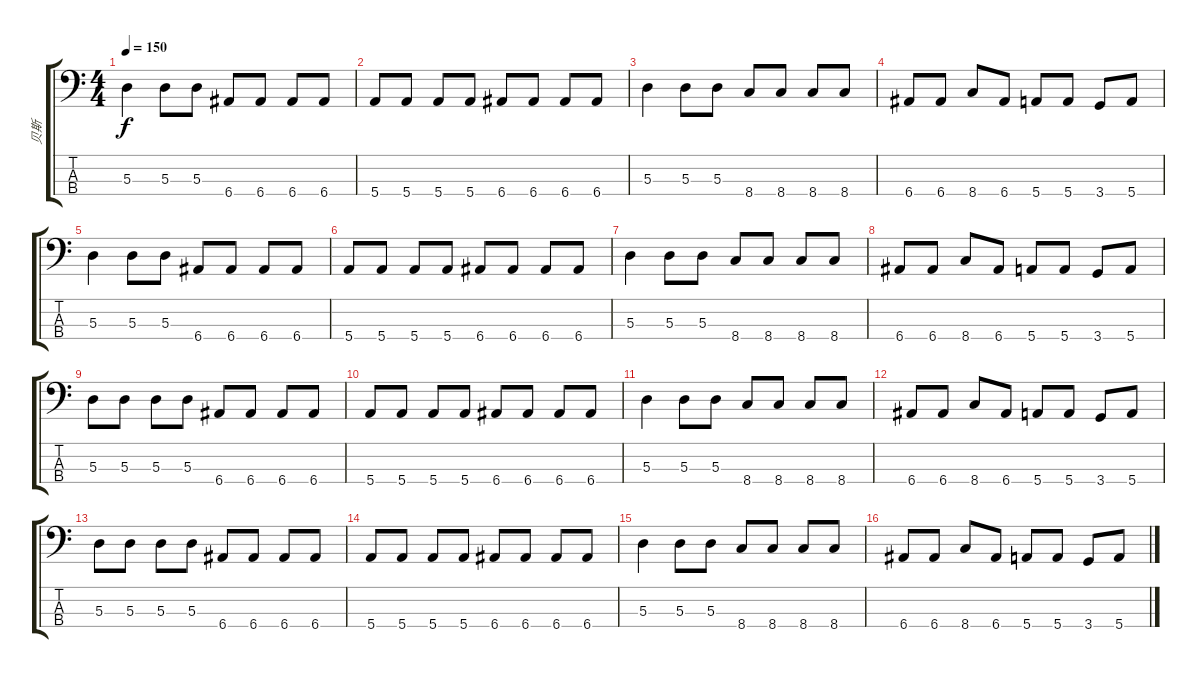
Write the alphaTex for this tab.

\track ("贝斯" "贝斯") {instrument electricbasspick}
\staff {score tabs}
\tuning (G2 D2 A1 E1) {hide}
\ts (4 4)
\tempo 150
\clef f4
\ks c
5.3.4{dy f} 5.3.8 5.3.8 6.4.8 6.4.8 6.4.8 6.4.8 |
5.4.8 5.4.8 5.4.8 5.4.8 6.4.8 6.4.8 6.4.8 6.4.8 |
5.3.4 5.3.8 5.3.8 8.4.8 8.4.8 8.4.8 8.4.8 |
6.4.8 6.4.8 8.4.8 6.4.8 5.4.8 5.4.8 3.4.8 5.4.8 |
5.3.4 5.3.8 5.3.8 6.4.8 6.4.8 6.4.8 6.4.8 |
5.4.8 5.4.8 5.4.8 5.4.8 6.4.8 6.4.8 6.4.8 6.4.8 |
5.3.4 5.3.8 5.3.8 8.4.8 8.4.8 8.4.8 8.4.8 |
6.4.8 6.4.8 8.4.8 6.4.8 5.4.8 5.4.8 3.4.8 5.4.8 |
5.3.8 5.3.8 5.3.8 5.3.8 6.4.8 6.4.8 6.4.8 6.4.8 |
5.4.8 5.4.8 5.4.8 5.4.8 6.4.8 6.4.8 6.4.8 6.4.8 |
5.3.4 5.3.8 5.3.8 8.4.8 8.4.8 8.4.8 8.4.8 |
6.4.8 6.4.8 8.4.8 6.4.8 5.4.8 5.4.8 3.4.8 5.4.8 |
5.3.8 5.3.8 5.3.8 5.3.8 6.4.8 6.4.8 6.4.8 6.4.8 |
5.4.8 5.4.8 5.4.8 5.4.8 6.4.8 6.4.8 6.4.8 6.4.8 |
5.3.4 5.3.8 5.3.8 8.4.8 8.4.8 8.4.8 8.4.8 |
6.4.8 6.4.8 8.4.8 6.4.8 5.4.8 5.4.8 3.4.8 5.4.8
